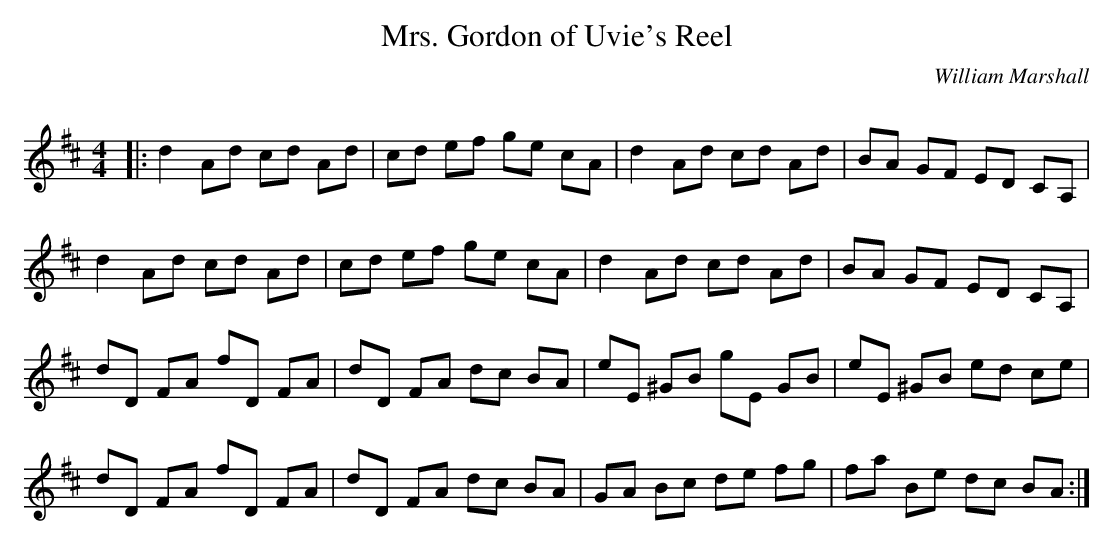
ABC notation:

X:1
T: Mrs. Gordon of Uvie's Reel
C:William Marshall
Q: 232
K:D
M:4/4
L:1/8
|:d2 Ad cd Ad|cd ef ge cA|d2 Ad cd Ad|BA GF ED CA,|
d2 Ad cd Ad|cd ef ge cA|d2 Ad cd Ad|BA GF ED CA,|
dD FA fD FA|dD FA dc BA|eE ^GB gE GB|eE ^GB ed ce|
dD FA fD FA|dD FA dc BA|GA Bc de fg|fa Be dc BA:|
